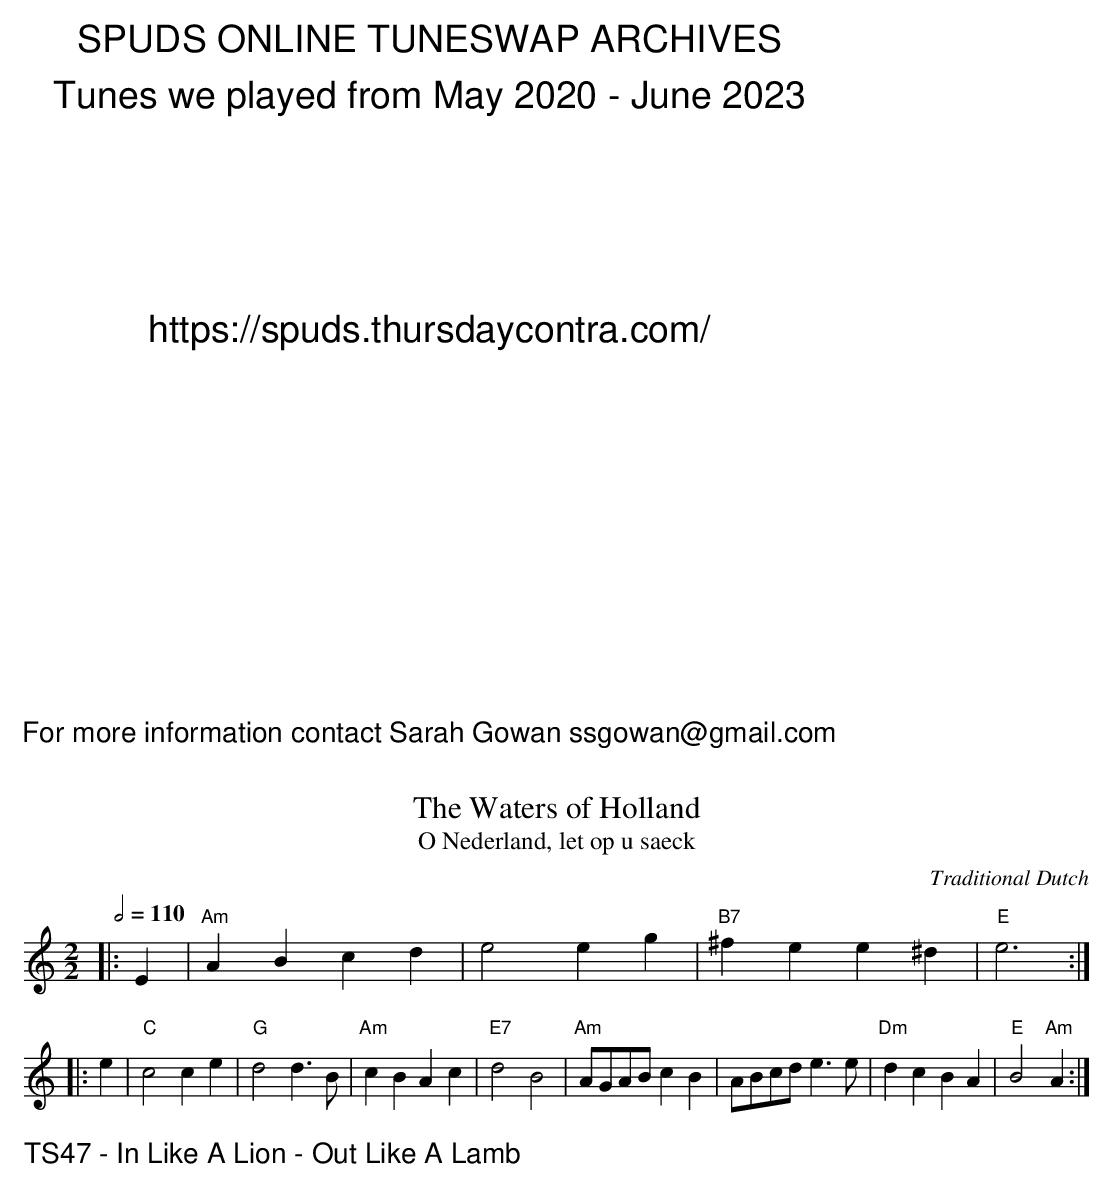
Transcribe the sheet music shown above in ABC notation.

X:1
T:Waters of Holland, The
T:O Nederland, let op u saeck
C:Traditional Dutch
Q:1/2=110
M:2/2
L:1/8
K:Am
|: E2 | "Am"A2 B2 c2 d2 | e4 e2 g2 | "B7"^f2 e2 e2 ^d2 | "E"e6 :|
|: e2 | "C"c4 c2 e2 | "G"d4 d3 B | "Am"c2 B2 A2 c2 | "E7"d4 B4 |\
"Am"AGAB c2 B2 | ABcd e3 e | "Dm"d2c2B2A2 | "E"B4 "Am"A2 :|
